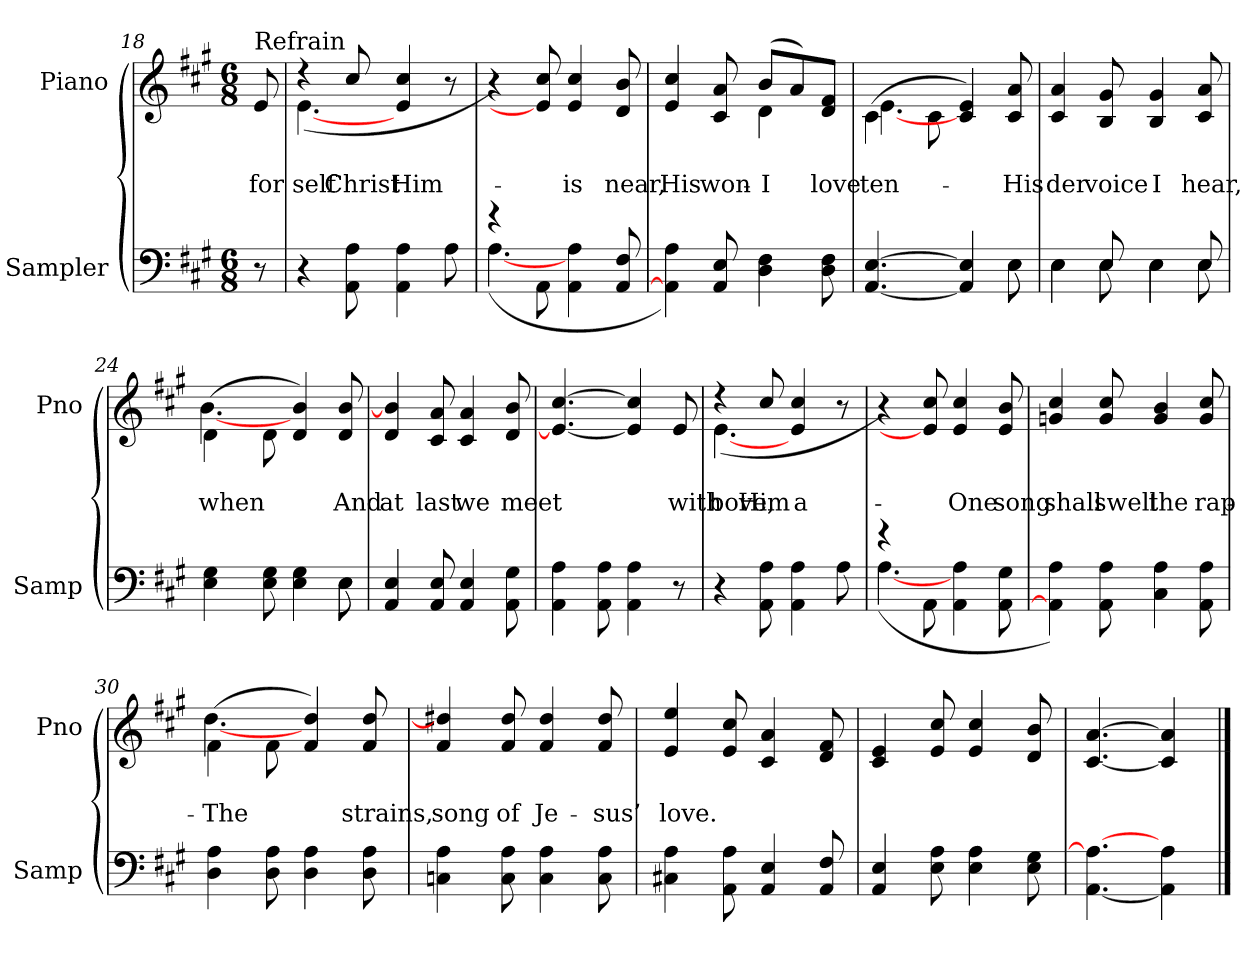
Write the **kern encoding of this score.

**kern	**kern	**text	**text
*part2	*part1	*part1	*part1
*staff2	*staff1	*staff1	*staff1
*I"Sampler	*I"Piano	*	*
*I'Samp	*I'Pno	*	*
*clefF4	*clefG2	*	*
*k[f#c#g#]	*k[f#c#g#]	*	*
*A:	*A:	*	*
*M6/8	*M6/8	*	*
=18	=18	=18	=18
!	!LO:TX:t=Refrain	!	!
8r	8e	.	for
=19	=19	=19	=19
*	*^	*	*
4r	4r	([4.e	.	-self
8AA 8A	8cc#/	.	.	Christ
4AA 4A	4e 4cc#	4.ryy	.	Him-
8A	8r	.	.	.
*	*v	*v	*	*
=20	=20	=20	=20
*^	*	*	*
4r	([4.A	4r)	.	.
8AA\	.	8e] 8cc#	.	.
4AA 4A	4.ryy	4e 4cc#	.	is
8AA 8F#	.	8d 8b	.	near,
*v	*v	*	*	*
=21	=21	=21	=21
*	*^	*	*
4AA] 4A)	4e 4cc#	4.ryy	.	His
8AA 8E	8c# 8a	.	.	won-
4D 4F#	(8b/L	4d	.	I
.	8a/)	.	.	.
8D 8F#	8d/ 8f#/J	8ryy	.	love
=22	=22	=22	=22	=22
*^	*	*	*	*
[4.AA [4.E	8ryy	(4c#\	[4.e	.	ten-
*v	*v	*	*	*	*
.	8c#\	.	.	.
4AA] 4E]	4c# 4e)	4.ryy	.	.
*^	*	*	*	*
8E\	8E	8c# 8a	.	.	His
*	*	*v	*v	*	*
=23	=23	=23	=23	=23
4E\	4E	4c# 4a	.	-der
8E/	8E	8B 8g#	.	voice
4E\	4E	4B 4g#	.	I
8E/	8E	8c# 8a	.	hear,
=24	=24	=24	=24	=24
*	*	*^	*	*
4E 4G#	8ryy	(4d\	[4.b	.	when
*v	*v	*	*	*	*
8E 8G#	8d\	.	.	.
4E 4G#	4d 4b)	4.ryy	.	.
*^	*	*	*	*
8E\	8E	8d 8b	.	.	And
*v	*v	*	*	*	*
*	*v	*v	*	*
=25	=25	=25	=25
4AA 4E	4d 4b]	.	at
8AA 8E	8c# 8a	.	last
4AA 4E	4c# 4a	.	we
8AA 8G#	8d 8b	.	meet
=26	=26	=26	=26
4AA 4A	4.e_ [4.cc#	.	.
8AA 8A	.	.	.
4AA 4A	4e] 4cc#]	.	.
8r	8e	.	with
=27	=27	=27	=27
*	*^	*	*
4r	4r	([4.e	.	-bove,
8AA 8A	8cc#/	.	.	Him
4AA 4A	4e 4cc#	4.ryy	.	a-
8A	8r	.	.	.
*	*v	*v	*	*
=28	=28	=28	=28
*^	*	*	*
4r	([4.A	4r)	.	.
8AA\	.	8e] 8cc#	.	.
4AA 4A	4.ryy	4e 4cc#	.	One
8AA 8G#	.	8e 8b	.	song
*v	*v	*	*	*
=29	=29	=29	=29
4AA] 4A)	4gn 4cc#	.	shall
8AA 8A	8g 8cc#	.	swell
4C# 4A	4g 4b	.	the
8AA 8A	8g 8cc#	.	rap-
=30	=30	=30	=30
*	*^	*	*
4D 4A	(4f#\	[4.dd	.	The
8D 8A	8f#\	.	.	.
4D 4A	4f# 4dd)	4.ryy	.	.
8D 8A	8f# 8dd	.	.	strains,
*	*v	*v	*	*
=31	=31	=31	=31
4Cn 4A	4f# 4dd#X]	.	song
8C 8A	8f# 8dd#	.	of
4C 4A	4f# 4dd#	.	Je-
8C 8A	8f# 8dd#	.	-sus’
=32	=32	=32	=32
4C#X 4A	4e 4ee	.	love.
8AA 8A	8e 8cc#	.	.
4AA 4E	4c# 4a	.	.
8AA 8F#	8d 8f#	.	.
=33	=33	=33	=33
4AA 4E	4c# 4e	.	.
8E 8A	8e 8cc#	.	.
4E 4A	4e 4cc#	.	.
8E 8G#	8d 8b	.	.
=34	=34	=34	=34
[4.AA 4.A_	[4.c# [4.a	.	.
4AA] 4A	4c#] 4a]	.	.
==	==	==	==
*-	*-	*-	*-
